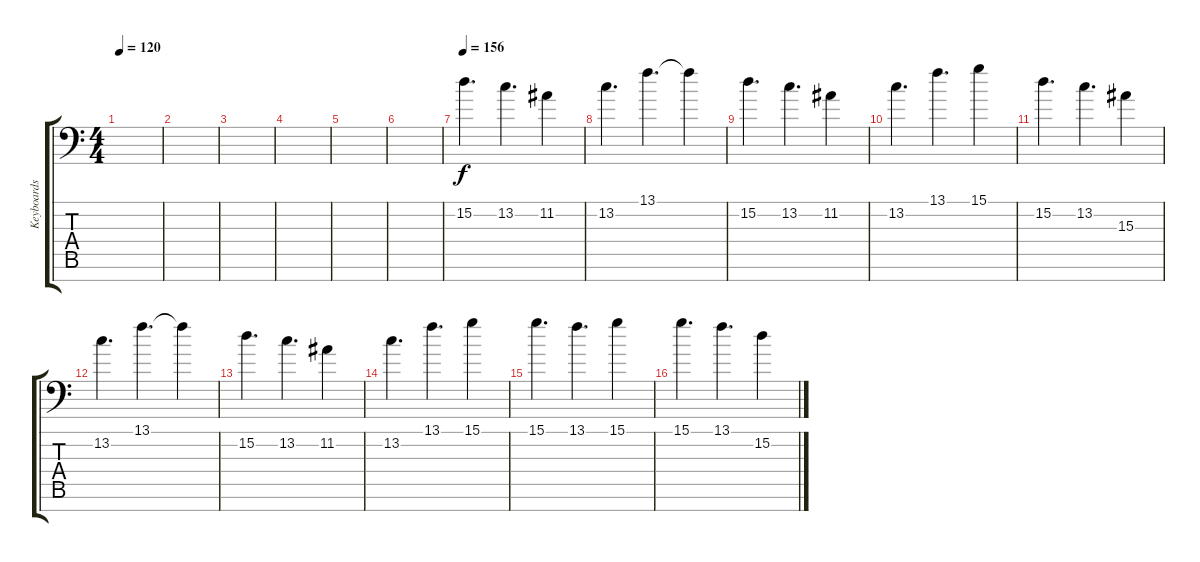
\track ("Keyboards Lead 1" "Keyboards ") {instrument lead2sawtooth}
\staff {score tabs}
\tuning (E4 B3 G3 D3 A2 E2 G1) {hide}
\ts (4 4)
\tempo 120
\clef f4
\ks c
|
|
|
|
|
|
\tempo 156
15.2.4{d volume 10 instrument flute} 13.2.4{d} 11.2.4 |
13.2.4{d} 13.1.4{d} 13.1{t}.4 |
15.2.4{d} 13.2.4{d} 11.2.4 |
13.2.4{d} 13.1.4{d} 15.1.4 |
15.2.4{d} 13.2.4{d} 15.3.4 |
13.2.4{d} 13.1.4{d} 13.1{t}.4 |
15.2.4{d} 13.2.4{d} 11.2.4 |
13.2.4{d} 13.1.4{d} 15.1.4 |
15.1.4{d} 13.1.4{d} 15.1.4 |
15.1.4{d} 13.1.4{d} 15.2.4
